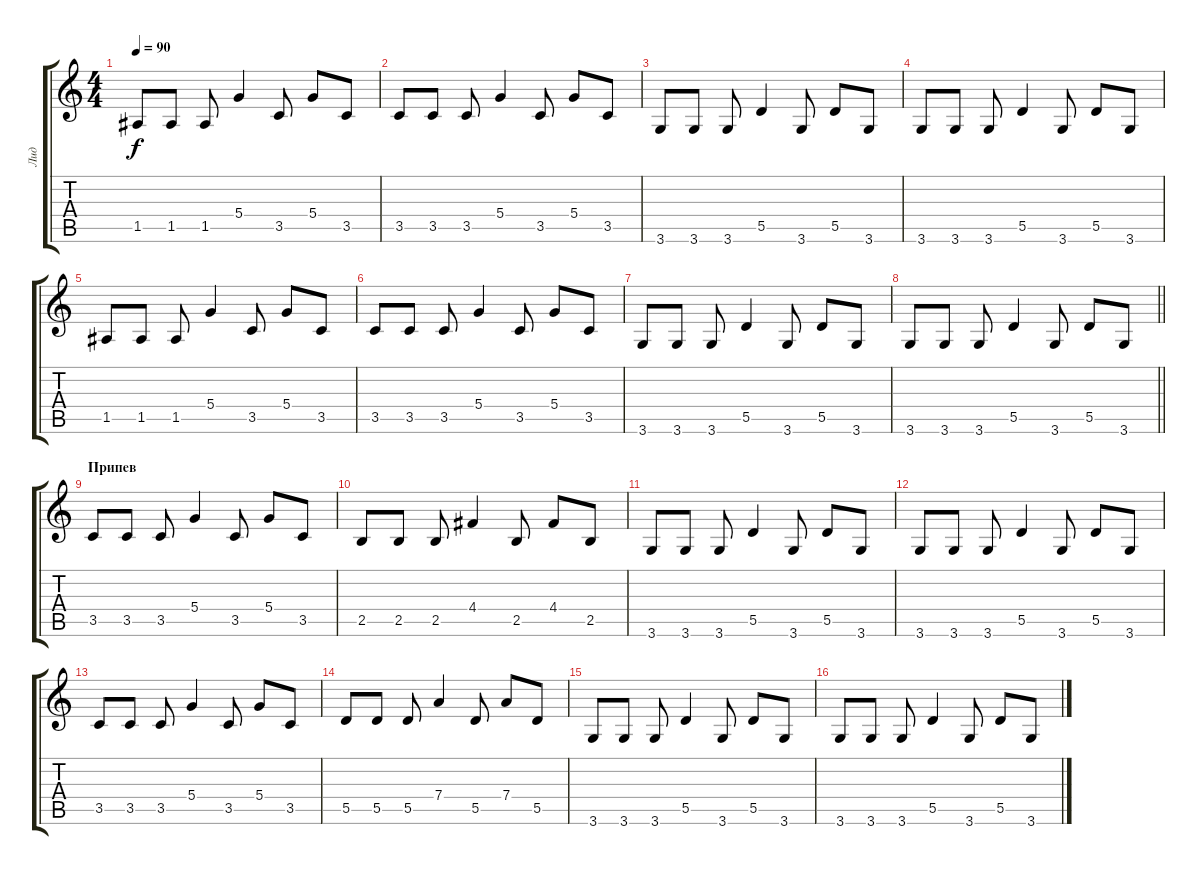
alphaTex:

\track ("Лид" "Лид") {instrument acousticguitarsteel}
\staff {score tabs}
\tuning (E4 B3 G3 D3 A2 E2) {hide}
\ts (4 4)
\tempo 90
\clef g2
\ks c
1.5.8{dy f} 1.5.8 1.5.8 5.4.4 3.5.8 5.4.8 3.5.8 |
3.5.8 3.5.8 3.5.8 5.4.4 3.5.8 5.4.8 3.5.8 |
3.6.8 3.6.8 3.6.8 5.5.4 3.6.8 5.5.8 3.6.8 |
3.6.8 3.6.8 3.6.8 5.5.4 3.6.8 5.5.8 3.6.8 |
1.5.8 1.5.8 1.5.8 5.4.4 3.5.8 5.4.8 3.5.8 |
3.5.8 3.5.8 3.5.8 5.4.4 3.5.8 5.4.8 3.5.8 |
3.6.8 3.6.8 3.6.8 5.5.4 3.6.8 5.5.8 3.6.8 |
\barLineRight lightlight
3.6.8 3.6.8 3.6.8 5.5.4 3.6.8 5.5.8 3.6.8 |
\section ("" "Припев")
3.5.8 3.5.8 3.5.8 5.4.4 3.5.8 5.4.8 3.5.8 |
2.5.8 2.5.8 2.5.8 4.4.4 2.5.8 4.4.8 2.5.8 |
3.6.8 3.6.8 3.6.8 5.5.4 3.6.8 5.5.8 3.6.8 |
3.6.8 3.6.8 3.6.8 5.5.4 3.6.8 5.5.8 3.6.8 |
3.5.8 3.5.8 3.5.8 5.4.4 3.5.8 5.4.8 3.5.8 |
5.5.8 5.5.8 5.5.8 7.4.4 5.5.8 7.4.8 5.5.8 |
3.6.8 3.6.8 3.6.8 5.5.4 3.6.8 5.5.8 3.6.8 |
3.6.8 3.6.8 3.6.8 5.5.4 3.6.8 5.5.8 3.6.8
